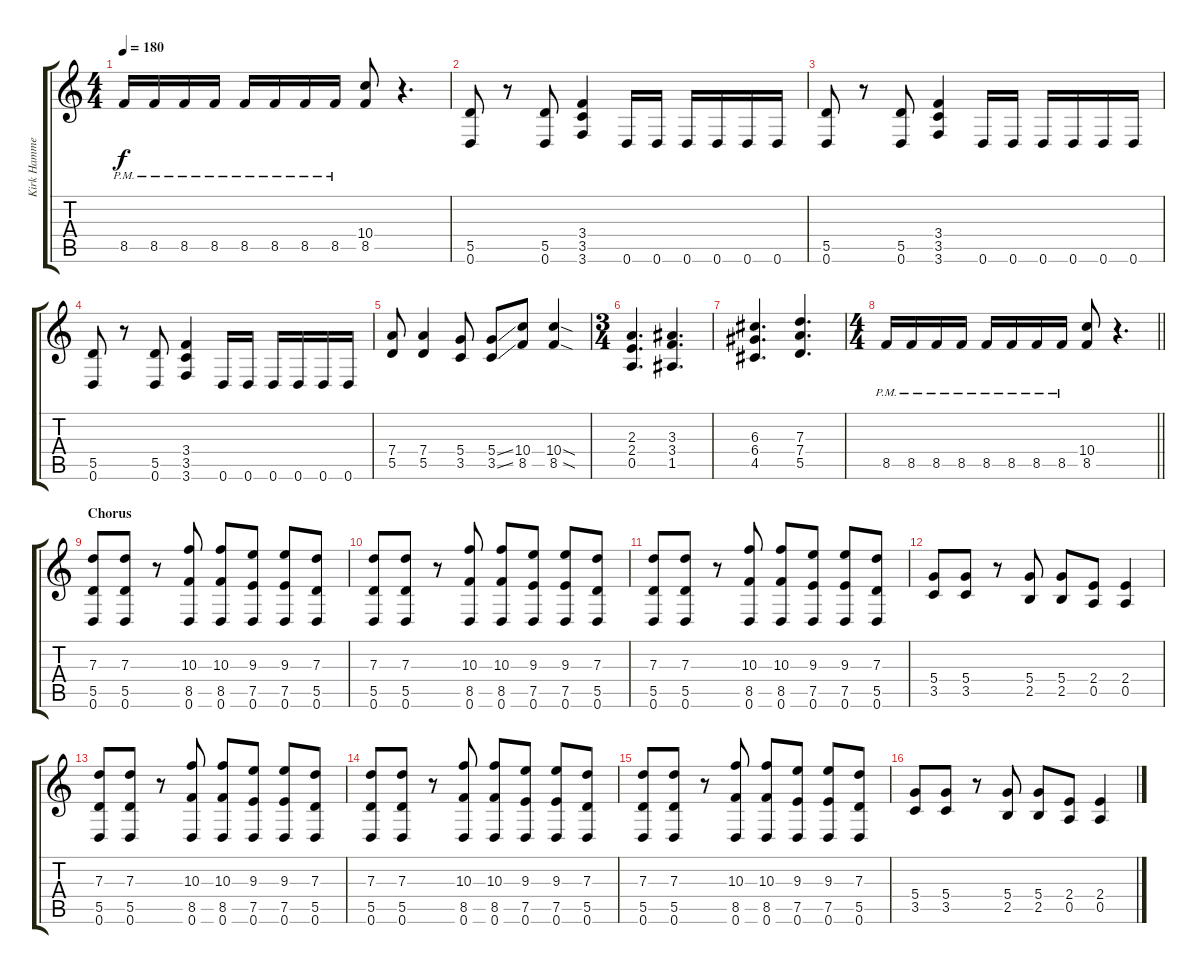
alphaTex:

\track ("Kirk Hammett Guitar" "Kirk Hamme") {instrument distortionguitar}
\staff {score tabs}
\tuning (E4 B3 G3 D3 A2 D2) {hide}
\ts (4 4)
\tempo 180
\clef g2
\ks c
8.5{pm}.16{dy f} 8.5{pm}.16 8.5{pm}.16 8.5{pm}.16 8.5{pm}.16 8.5{pm}.16 8.5{pm}.16 8.5{pm}.16 (10.4 8.5).8 r.4{d} |
(5.5 0.6).8 r.8 (5.5 0.6).8 (3.4 3.5 3.6).4 0.6.16 0.6.16 0.6.16 0.6.16 0.6.16 0.6.16 |
(5.5 0.6).8 r.8 (5.5 0.6).8 (3.4 3.5 3.6).4 0.6.16 0.6.16 0.6.16 0.6.16 0.6.16 0.6.16 |
(5.5 0.6).8 r.8 (5.5 0.6).8 (3.4 3.5 3.6).4 0.6.16 0.6.16 0.6.16 0.6.16 0.6.16 0.6.16 |
(7.4 5.5).8 (7.4 5.5).4 (5.4 3.5).8 (5.4{ss} 3.5{ss}).8 (10.4 8.5).8 (10.4{sod} 8.5{sod}).4 |
\ts (3 4)
(2.3 2.4 0.5).4{d} (3.3 3.4 1.5).4{d} |
(6.3 6.4 4.5).4{d} (7.3 7.4 5.5).4{d} |
\ts (4 4)
\barLineRight lightlight
8.5{pm}.16 8.5{pm}.16 8.5{pm}.16 8.5{pm}.16 8.5{pm}.16 8.5{pm}.16 8.5{pm}.16 8.5{pm}.16 (10.4 8.5).8 r.4{d} |
\section ("" "Chorus")
(7.3 5.5 0.6).8 (7.3 5.5 0.6).8 r.8 (10.3 8.5 0.6).8 (10.3 8.5 0.6).8 (9.3 7.5 0.6).8 (9.3 7.5 0.6).8 (7.3 5.5 0.6).8 |
(7.3 5.5 0.6).8 (7.3 5.5 0.6).8 r.8 (10.3 8.5 0.6).8 (10.3 8.5 0.6).8 (9.3 7.5 0.6).8 (9.3 7.5 0.6).8 (7.3 5.5 0.6).8 |
(7.3 5.5 0.6).8 (7.3 5.5 0.6).8 r.8 (10.3 8.5 0.6).8 (10.3 8.5 0.6).8 (9.3 7.5 0.6).8 (9.3 7.5 0.6).8 (7.3 5.5 0.6).8 |
(5.4 3.5).8 (5.4 3.5).8 r.8 (5.4 2.5).8 (5.4 2.5).8 (2.4 0.5).8 (2.4 0.5).4 |
(7.3 5.5 0.6).8 (7.3 5.5 0.6).8 r.8 (10.3 8.5 0.6).8 (10.3 8.5 0.6).8 (9.3 7.5 0.6).8 (9.3 7.5 0.6).8 (7.3 5.5 0.6).8 |
(7.3 5.5 0.6).8 (7.3 5.5 0.6).8 r.8 (10.3 8.5 0.6).8 (10.3 8.5 0.6).8 (9.3 7.5 0.6).8 (9.3 7.5 0.6).8 (7.3 5.5 0.6).8 |
(7.3 5.5 0.6).8 (7.3 5.5 0.6).8 r.8 (10.3 8.5 0.6).8 (10.3 8.5 0.6).8 (9.3 7.5 0.6).8 (9.3 7.5 0.6).8 (7.3 5.5 0.6).8 |
(5.4 3.5).8 (5.4 3.5).8 r.8 (5.4 2.5).8 (5.4 2.5).8 (2.4 0.5).8 (2.4 0.5).4
